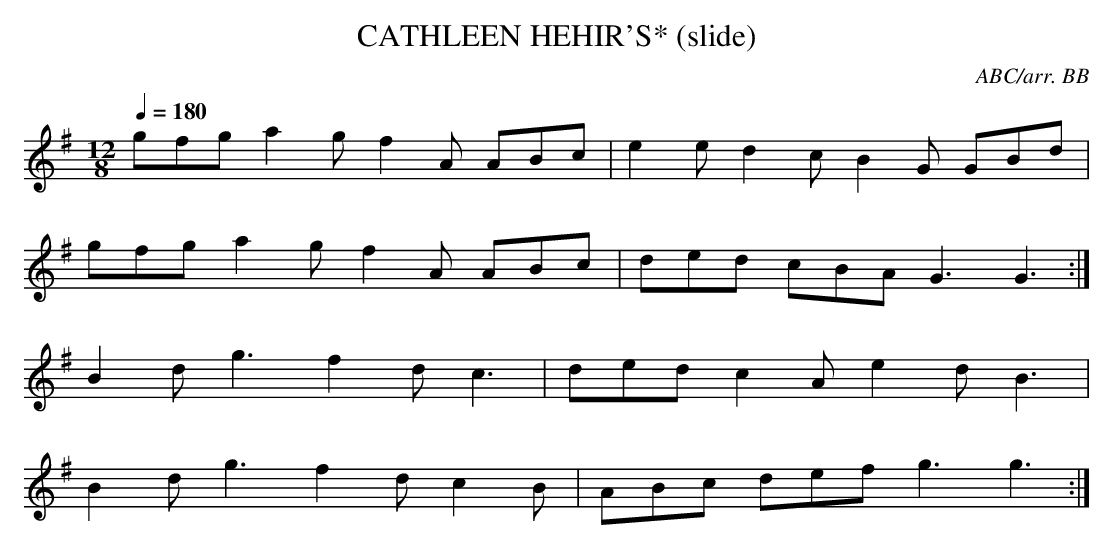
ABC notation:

X:1
T:CATHLEEN HEHIR'S* (slide)
C:ABC/arr. BB
M:12/8
Q:1/4=180
L:1/8
K:G
gfg a2g f2A ABc|e2e d2c B2G GBd|
gfg a2g f2A ABc|ded cBA G3 G3 :|
B2d g3 f2d c3|ded c2A e2d B3|
B2d g3 f2d c2B|ABc def g3 g3 :|
